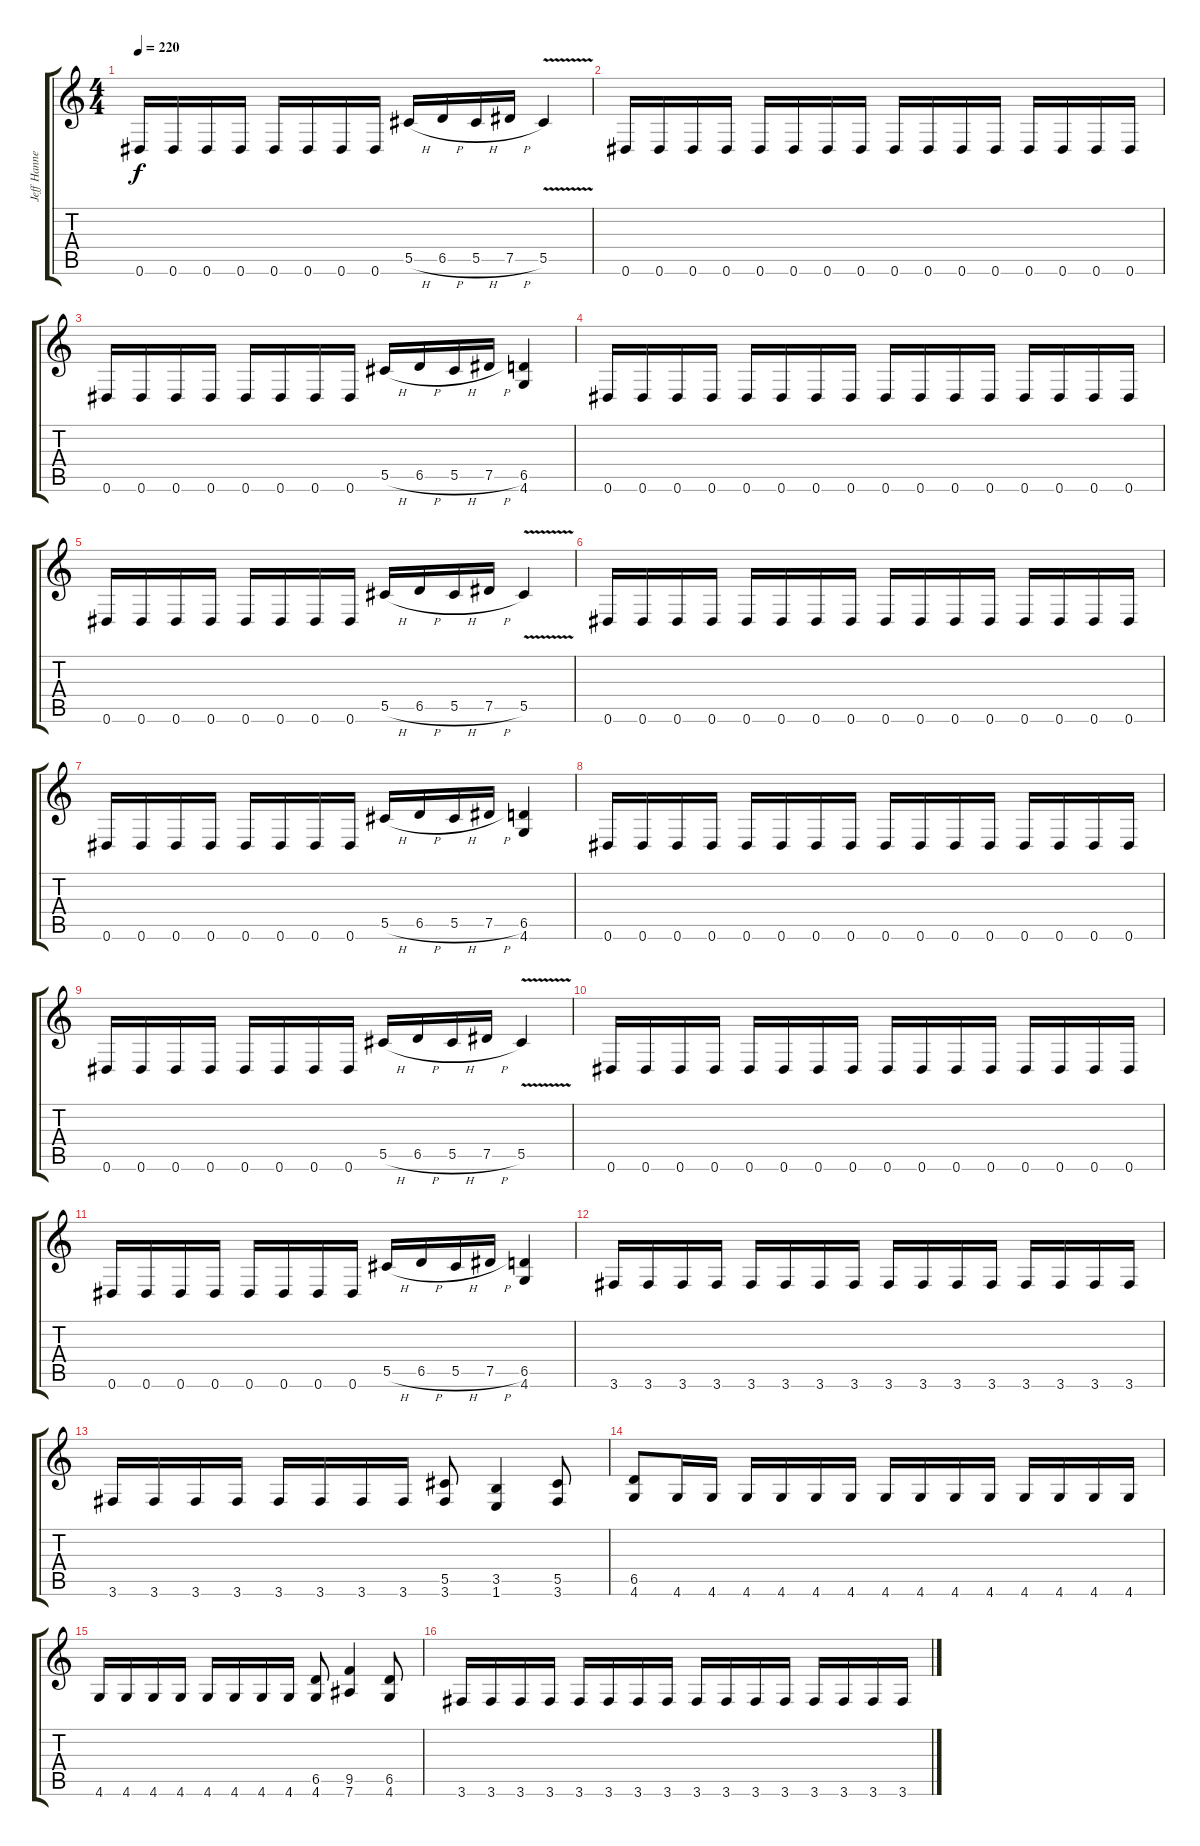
\track ("Jeff Hannemann" "Jeff Hanne") {instrument distortionguitar}
\staff {score tabs}
\tuning (Eb4 Bb3 Gb3 Db3 Ab2 Eb2) {hide}
\ts (4 4)
\tempo 220
\clef g2
\ks c
0.6.16{dy f} 0.6.16 0.6.16 0.6.16 0.6.16 0.6.16 0.6.16 0.6.16 5.5{h}.16 6.5{h}.16 5.5{h}.16 7.5{h}.16 5.5{v}.4 |
0.6.16 0.6.16 0.6.16 0.6.16 0.6.16 0.6.16 0.6.16 0.6.16 0.6.16 0.6.16 0.6.16 0.6.16 0.6.16 0.6.16 0.6.16 0.6.16 |
0.6.16 0.6.16 0.6.16 0.6.16 0.6.16 0.6.16 0.6.16 0.6.16 5.5{h}.16 6.5{h}.16 5.5{h}.16 7.5{h}.16 (6.5 4.6).4 |
0.6.16 0.6.16 0.6.16 0.6.16 0.6.16 0.6.16 0.6.16 0.6.16 0.6.16 0.6.16 0.6.16 0.6.16 0.6.16 0.6.16 0.6.16 0.6.16 |
0.6.16 0.6.16 0.6.16 0.6.16 0.6.16 0.6.16 0.6.16 0.6.16 5.5{h}.16 6.5{h}.16 5.5{h}.16 7.5{h}.16 5.5{v}.4 |
0.6.16 0.6.16 0.6.16 0.6.16 0.6.16 0.6.16 0.6.16 0.6.16 0.6.16 0.6.16 0.6.16 0.6.16 0.6.16 0.6.16 0.6.16 0.6.16 |
0.6.16 0.6.16 0.6.16 0.6.16 0.6.16 0.6.16 0.6.16 0.6.16 5.5{h}.16 6.5{h}.16 5.5{h}.16 7.5{h}.16 (6.5 4.6).4 |
0.6.16 0.6.16 0.6.16 0.6.16 0.6.16 0.6.16 0.6.16 0.6.16 0.6.16 0.6.16 0.6.16 0.6.16 0.6.16 0.6.16 0.6.16 0.6.16 |
0.6.16 0.6.16 0.6.16 0.6.16 0.6.16 0.6.16 0.6.16 0.6.16 5.5{h}.16 6.5{h}.16 5.5{h}.16 7.5{h}.16 5.5{v}.4 |
0.6.16 0.6.16 0.6.16 0.6.16 0.6.16 0.6.16 0.6.16 0.6.16 0.6.16 0.6.16 0.6.16 0.6.16 0.6.16 0.6.16 0.6.16 0.6.16 |
0.6.16 0.6.16 0.6.16 0.6.16 0.6.16 0.6.16 0.6.16 0.6.16 5.5{h}.16 6.5{h}.16 5.5{h}.16 7.5{h}.16 (6.5 4.6).4 |
3.6.16 3.6.16 3.6.16 3.6.16 3.6.16 3.6.16 3.6.16 3.6.16 3.6.16 3.6.16 3.6.16 3.6.16 3.6.16 3.6.16 3.6.16 3.6.16 |
3.6.16 3.6.16 3.6.16 3.6.16 3.6.16 3.6.16 3.6.16 3.6.16 (5.5 3.6).8 (3.5 1.6).4 (5.5 3.6).8 |
(6.5 4.6).8 4.6.16 4.6.16 4.6.16 4.6.16 4.6.16 4.6.16 4.6.16 4.6.16 4.6.16 4.6.16 4.6.16 4.6.16 4.6.16 4.6.16 |
4.6.16 4.6.16 4.6.16 4.6.16 4.6.16 4.6.16 4.6.16 4.6.16 (6.5 4.6).8 (9.5 7.6).4 (6.5 4.6).8 |
3.6.16 3.6.16 3.6.16 3.6.16 3.6.16 3.6.16 3.6.16 3.6.16 3.6.16 3.6.16 3.6.16 3.6.16 3.6.16 3.6.16 3.6.16 3.6.16
